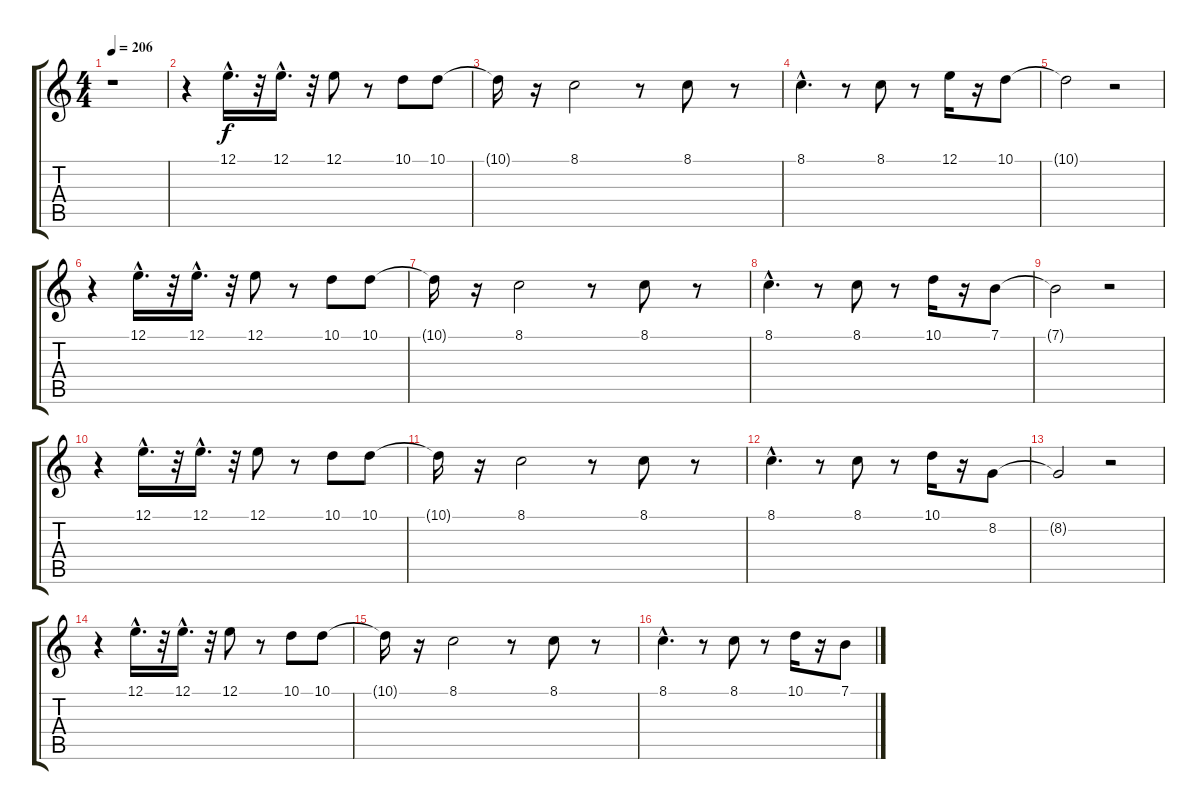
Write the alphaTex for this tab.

\track "" {instrument trumpet}
\staff {score tabs}
\tuning (E4 B3 G3 D3 A2 E2) {hide}
\ts (4 4)
\tempo 206
\clef g2
\ks c
r.1{dy f instrument trumpet} |
r.4 12.1{hac}.16{d} r.32 12.1{hac}.16{d} r.32 12.1.8 r.8 10.1.8 10.1.8 |
10.1{t}.16 r.16 8.1.2 r.8 8.1.8 r.8 |
8.1{hac}.4{d} r.8 8.1.8 r.8 12.1.16 r.16 10.1.8 |
10.1{t}.2 r.2 |
r.4 12.1{hac}.16{d} r.32 12.1{hac}.16{d} r.32 12.1.8 r.8 10.1.8 10.1.8 |
10.1{t}.16 r.16 8.1.2 r.8 8.1.8 r.8 |
8.1{hac}.4{d} r.8 8.1.8 r.8 10.1.16 r.16 7.1.8 |
7.1{t}.2 r.2 |
r.4 12.1{hac}.16{d} r.32 12.1{hac}.16{d} r.32 12.1.8 r.8 10.1.8 10.1.8 |
10.1{t}.16 r.16 8.1.2 r.8 8.1.8 r.8 |
8.1{hac}.4{d} r.8 8.1.8 r.8 10.1.16 r.16 8.2.8 |
8.2{t}.2 r.2 |
r.4 12.1{hac}.16{d} r.32 12.1{hac}.16{d} r.32 12.1.8 r.8 10.1.8 10.1.8 |
10.1{t}.16 r.16 8.1.2 r.8 8.1.8 r.8 |
8.1{hac}.4{d} r.8 8.1.8 r.8 10.1.16 r.16 7.1.8
